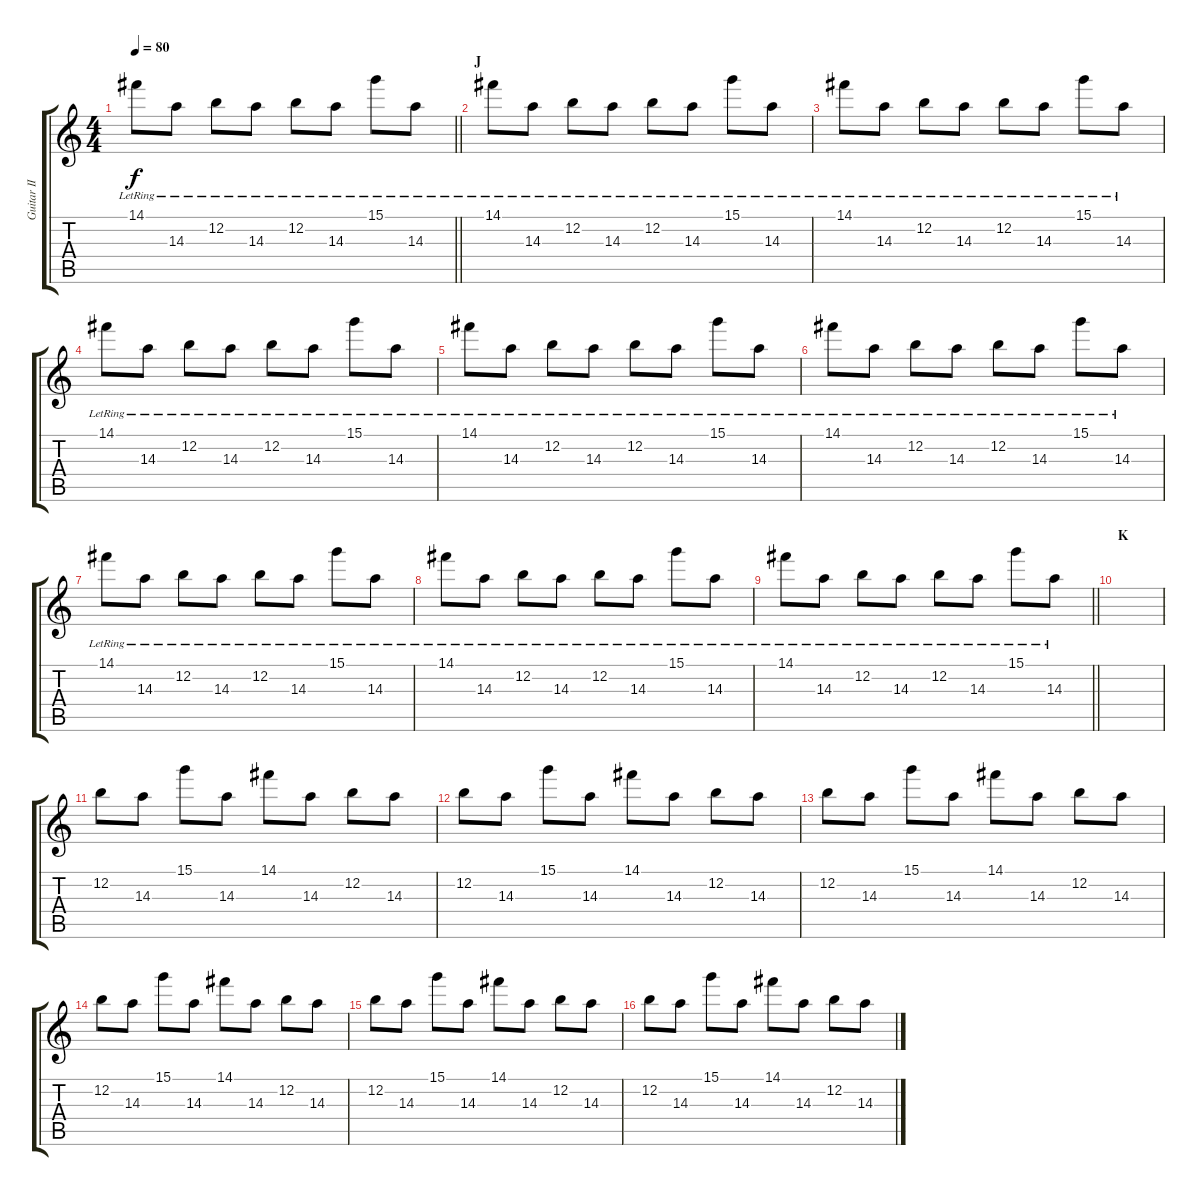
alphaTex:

\track ("Guitar II" "Guitar II") {instrument electricguitarclean}
\staff {score tabs}
\tuning (E4 B3 G3 D3 A2 E2) {hide}
\ts (4 4)
\tempo 80
\clef g2
\barLineRight lightlight
\ks c
14.1{lr}.8{dy f} 14.3{lr}.8 12.2{lr}.8 14.3{lr}.8 12.2{lr}.8 14.3{lr}.8 15.1{lr}.8 14.3{lr}.8 |
\section ("" "J")
14.1{lr}.8 14.3{lr}.8 12.2{lr}.8 14.3{lr}.8 12.2{lr}.8 14.3{lr}.8 15.1{lr}.8 14.3{lr}.8 |
14.1{lr}.8 14.3{lr}.8 12.2{lr}.8 14.3{lr}.8 12.2{lr}.8 14.3{lr}.8 15.1{lr}.8 14.3{lr}.8 |
14.1{lr}.8 14.3{lr}.8 12.2{lr}.8 14.3{lr}.8 12.2{lr}.8 14.3{lr}.8 15.1{lr}.8 14.3{lr}.8 |
14.1{lr}.8 14.3{lr}.8 12.2{lr}.8 14.3{lr}.8 12.2{lr}.8 14.3{lr}.8 15.1{lr}.8 14.3{lr}.8 |
14.1{lr}.8 14.3{lr}.8 12.2{lr}.8 14.3{lr}.8 12.2{lr}.8 14.3{lr}.8 15.1{lr}.8 14.3{lr}.8 |
14.1{lr}.8 14.3{lr}.8 12.2{lr}.8 14.3{lr}.8 12.2{lr}.8 14.3{lr}.8 15.1{lr}.8 14.3{lr}.8 |
14.1{lr}.8 14.3{lr}.8 12.2{lr}.8 14.3{lr}.8 12.2{lr}.8 14.3{lr}.8 15.1{lr}.8 14.3{lr}.8 |
\barLineRight lightlight
14.1{lr}.8 14.3{lr}.8 12.2{lr}.8 14.3{lr}.8 12.2{lr}.8 14.3{lr}.8 15.1{lr}.8 14.3{lr}.8 |
\section ("" "K")
|
12.2.8 14.3.8 15.1.8 14.3.8 14.1.8 14.3.8 12.2.8 14.3.8 |
12.2.8 14.3.8 15.1.8 14.3.8 14.1.8 14.3.8 12.2.8 14.3.8 |
12.2.8 14.3.8 15.1.8 14.3.8 14.1.8 14.3.8 12.2.8 14.3.8 |
12.2.8 14.3.8 15.1.8 14.3.8 14.1.8 14.3.8 12.2.8 14.3.8 |
12.2.8 14.3.8 15.1.8 14.3.8 14.1.8 14.3.8 12.2.8 14.3.8 |
12.2.8 14.3.8 15.1.8 14.3.8 14.1.8 14.3.8 12.2.8 14.3.8
